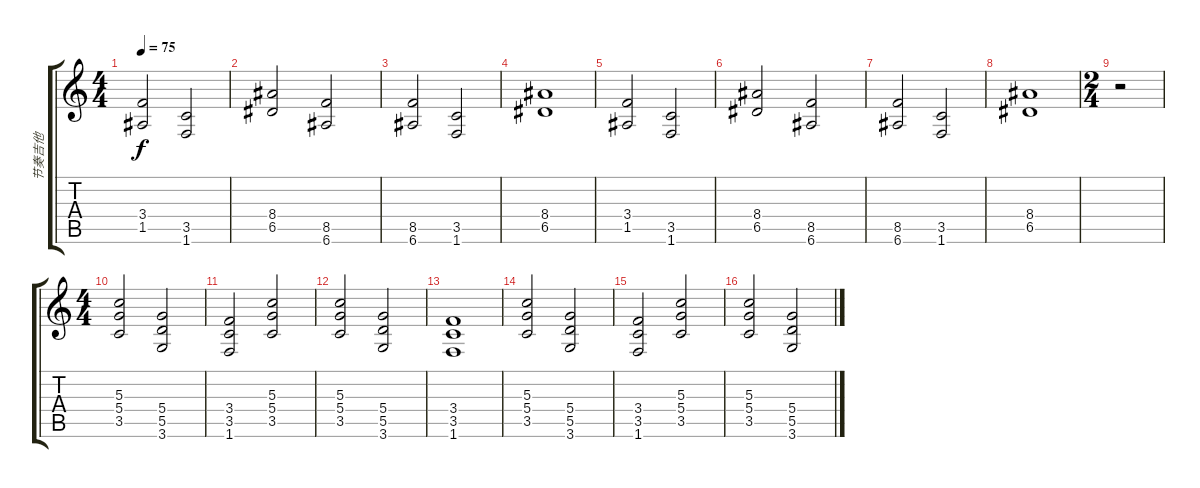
\track ("节奏吉他" "节奏吉他") {instrument distortionguitar}
\staff {score tabs}
\tuning (E4 B3 G3 D3 A2 E2) {hide}
\ts (4 4)
\tempo 75
\clef g2
\ks c
(3.4 1.5).2{dy f} (3.5 1.6).2 |
(8.4 6.5).2 (8.5 6.6).2 |
(8.5 6.6).2 (3.5 1.6).2 |
(8.4 6.5).1 |
(3.4 1.5).2 (3.5 1.6).2 |
(8.4 6.5).2 (8.5 6.6).2 |
(8.5 6.6).2 (3.5 1.6).2 |
(8.4 6.5).1 |
\ts (2 4)
r.2 |
\ts (4 4)
(5.3 5.4 3.5).2 (5.4 5.5 3.6).2 |
(3.4 3.5 1.6).2 (5.3 5.4 3.5).2 |
(5.3 5.4 3.5).2 (5.4 5.5 3.6).2 |
(3.4 3.5 1.6).1 |
(5.3 5.4 3.5).2 (5.4 5.5 3.6).2 |
(3.4 3.5 1.6).2 (5.3 5.4 3.5).2 |
(5.3 5.4 3.5).2 (5.4 5.5 3.6).2
